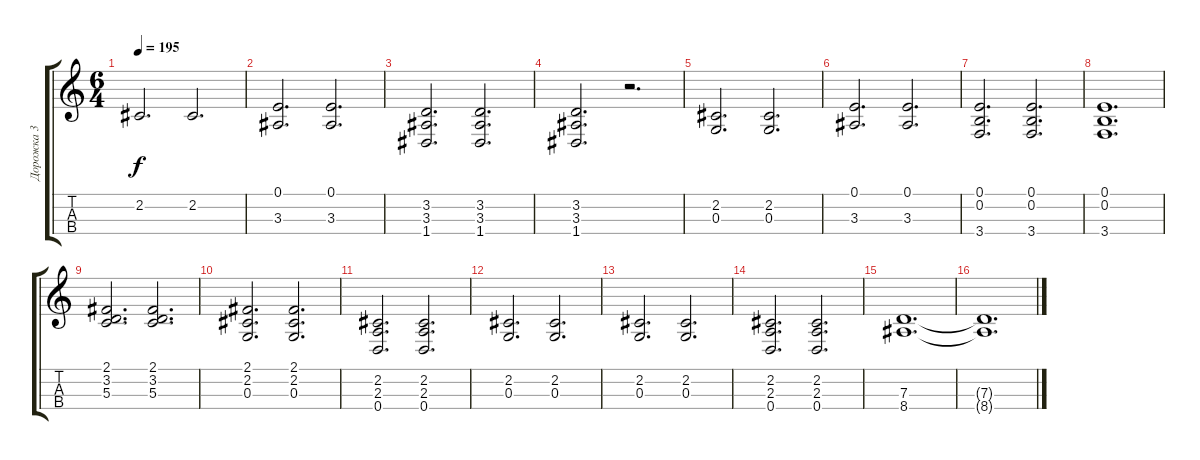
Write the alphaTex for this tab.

\track ("Дорожка 3" "Дорожка 3") {mute instrument acousticgrandpiano}
\staff {score tabs}
\tuning (E4 B3 G3 D3) {hide}
\ts (6 4)
\tempo 195
\clef g2
\ks c
2.2.2{d dy f} 2.2.2{d} |
(0.1 3.3).2{d} (0.1 3.3).2{d} |
(3.2 3.3 1.4).2{d} (3.2 3.3 1.4).2{d} |
(3.2 3.3 1.4).2{d} r.2{d} |
(2.2 0.3).2{d} (2.2 0.3).2{d} |
(0.1 3.3).2{d} (0.1 3.3).2{d} |
(0.1 0.2 3.4).2{d} (0.1 0.2 3.4).2{d} |
(0.1 0.2 3.4).1{d} |
(2.1 3.2 5.3).2{d} (2.1 3.2 5.3).2{d} |
(2.1 2.2 0.3).2{d} (2.1 2.2 0.3).2{d} |
(2.2 2.3 0.4).2{d} (2.2 2.3 0.4).2{d} |
(2.2 0.3).2{d} (2.2 0.3).2{d} |
(2.2 0.3).2{d} (2.2 0.3).2{d} |
(2.2 2.3 0.4).2{d} (2.2 2.3 0.4).2{d} |
(7.3 8.4).1{d} |
(7.3{t} 8.4{t}).1{d}
